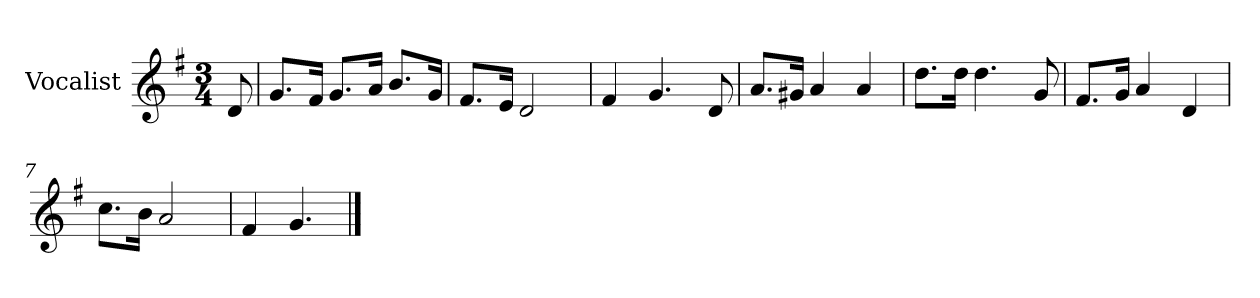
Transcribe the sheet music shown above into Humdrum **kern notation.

**kern
*part1
*staff1
*I"Vocalist
*k[f#]
*G:
*M3/4
=
8d
=1
8.gL
16f#Jk
8.gL
16aJk
8.bL
16gJk
=2
8.f#L
16eJk
2d
=3
4f#
4.g
8d
=4
8.aL
16g#XJk
4a
4a
=5
8.ddL
16ddJk
4.dd
8g
=6
8.f#L
16gJk
4a
4d
=7
8.ccL
16bJk
2a
=8
4f#
4.g
==
*-
